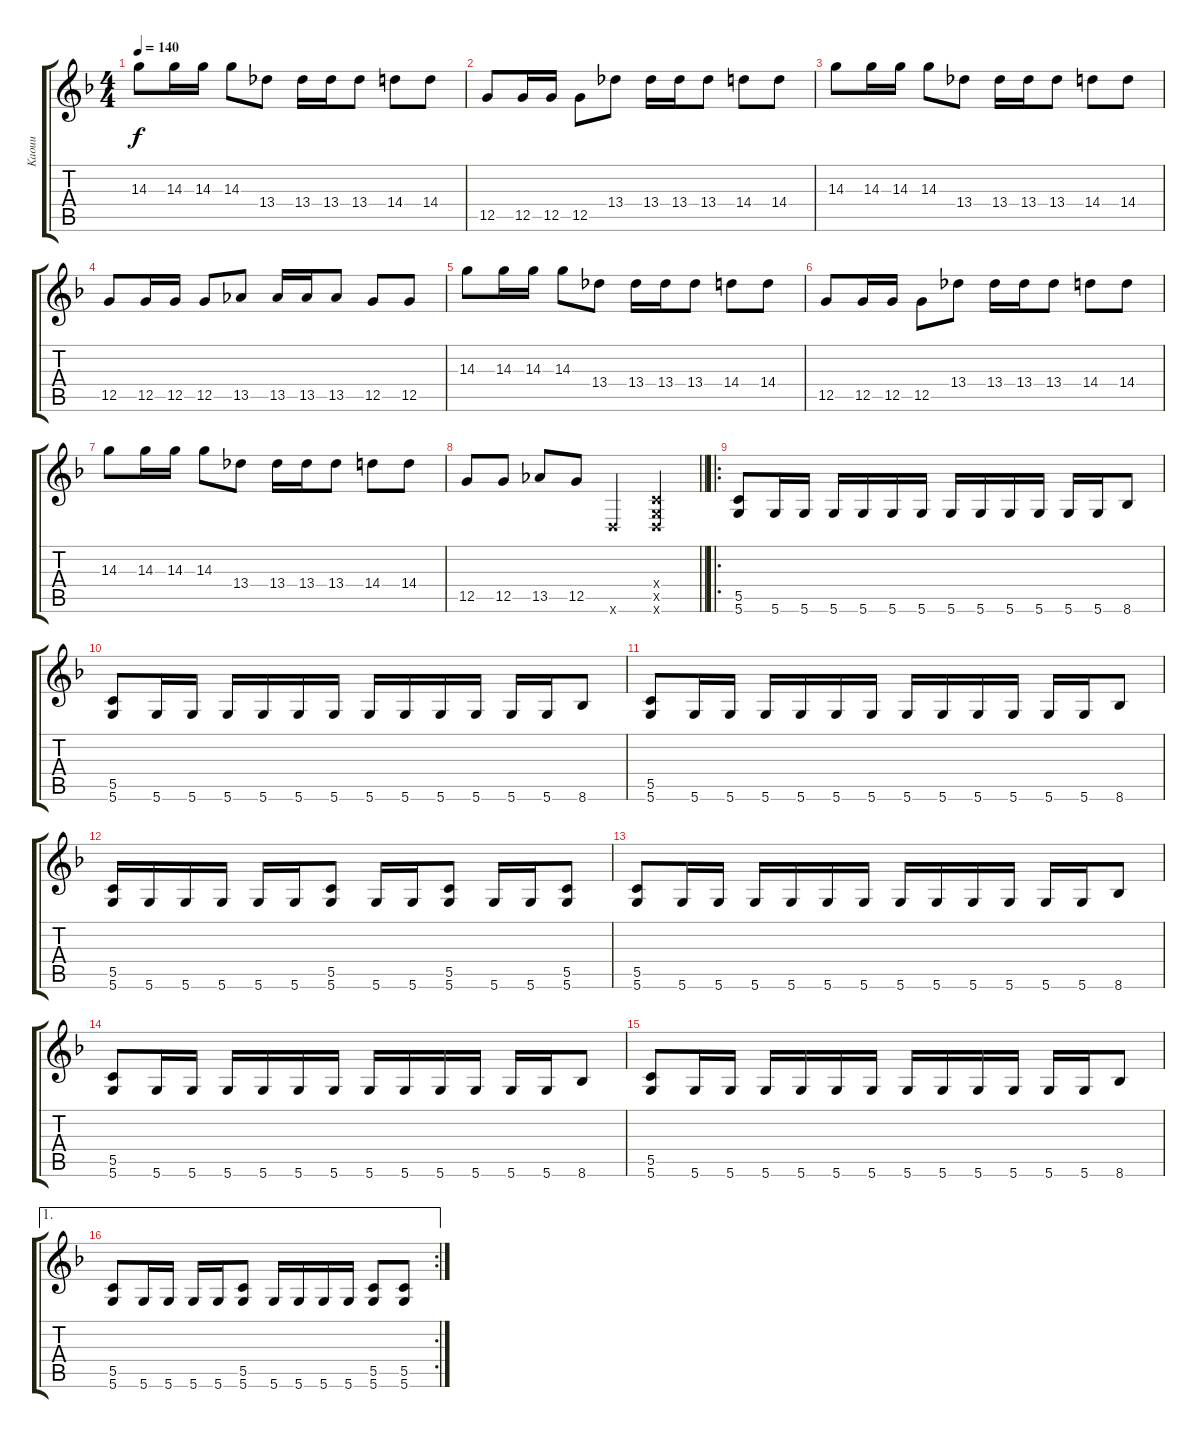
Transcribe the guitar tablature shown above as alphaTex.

\track ("Kaouu" "Kaouu") {instrument overdrivenguitar}
\staff {score tabs}
\tuning (D4 A3 F3 C3 G2 D2) {hide}
\ts (4 4)
\tempo 140
\clef g2
\ks dminor
14.3.8{dy f} 14.3.16 14.3.16 14.3.8 13.4.8 13.4.16 13.4.16 13.4.8 14.4.8 14.4.8 |
12.5.8 12.5.16 12.5.16 12.5.8 13.4.8 13.4.16 13.4.16 13.4.8 14.4.8 14.4.8 |
14.3.8 14.3.16 14.3.16 14.3.8 13.4.8 13.4.16 13.4.16 13.4.8 14.4.8 14.4.8 |
12.5.8 12.5.16 12.5.16 12.5.8 13.5.8 13.5.16 13.5.16 13.5.8 12.5.8 12.5.8 |
14.3.8 14.3.16 14.3.16 14.3.8 13.4.8 13.4.16 13.4.16 13.4.8 14.4.8 14.4.8 |
12.5.8 12.5.16 12.5.16 12.5.8 13.4.8 13.4.16 13.4.16 13.4.8 14.4.8 14.4.8 |
14.3.8 14.3.16 14.3.16 14.3.8 13.4.8 13.4.16 13.4.16 13.4.8 14.4.8 14.4.8 |
\barLineRight lightlight
12.5.8 12.5.8 13.5.8 12.5.8 0.6{x}.4 (0.4{x} 0.5{x} 0.6{x}).4 |
\ro
(5.5 5.6).8 5.6.16 5.6.16 5.6.16 5.6.16 5.6.16 5.6.16 5.6.16 5.6.16 5.6.16 5.6.16 5.6.16 5.6.16 8.6.8 |
(5.5 5.6).8 5.6.16 5.6.16 5.6.16 5.6.16 5.6.16 5.6.16 5.6.16 5.6.16 5.6.16 5.6.16 5.6.16 5.6.16 8.6.8 |
(5.5 5.6).8 5.6.16 5.6.16 5.6.16 5.6.16 5.6.16 5.6.16 5.6.16 5.6.16 5.6.16 5.6.16 5.6.16 5.6.16 8.6.8 |
(5.5 5.6).16 5.6.16 5.6.16 5.6.16 5.6.16 5.6.16 (5.5 5.6).8 5.6.16 5.6.16 (5.5 5.6).8 5.6.16 5.6.16 (5.5 5.6).8 |
(5.5 5.6).8 5.6.16 5.6.16 5.6.16 5.6.16 5.6.16 5.6.16 5.6.16 5.6.16 5.6.16 5.6.16 5.6.16 5.6.16 8.6.8 |
(5.5 5.6).8 5.6.16 5.6.16 5.6.16 5.6.16 5.6.16 5.6.16 5.6.16 5.6.16 5.6.16 5.6.16 5.6.16 5.6.16 8.6.8 |
(5.5 5.6).8 5.6.16 5.6.16 5.6.16 5.6.16 5.6.16 5.6.16 5.6.16 5.6.16 5.6.16 5.6.16 5.6.16 5.6.16 8.6.8 |
\ae 1
\rc 2
(5.5 5.6).8 5.6.16 5.6.16 5.6.16 5.6.16 (5.5 5.6).8 5.6.16 5.6.16 5.6.16 5.6.16 (5.5 5.6).8 (5.5 5.6).8
